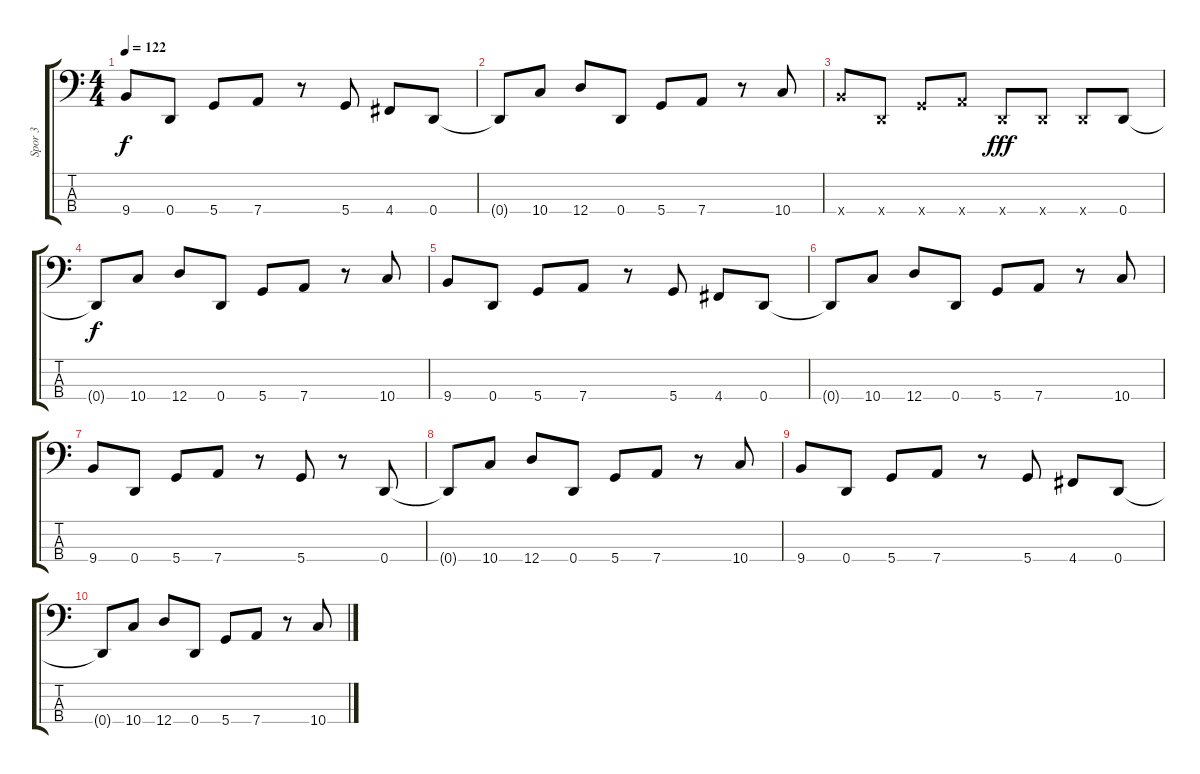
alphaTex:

\track ("Spor 3" "Spor 3") {instrument electricbassfinger}
\staff {score tabs}
\tuning (G2 D2 A1 D1) {hide}
\ts (4 4)
\tempo 122
\clef f4
\ks c
9.4.8{dy f} 0.4.8 5.4.8 7.4.8 r.8 5.4.8 4.4.8 0.4.8 |
0.4{t}.8 10.4.8 12.4.8 0.4.8 5.4.8 7.4.8 r.8 10.4.8 |
9.4{x}.8 0.4{x}.8 5.4{x}.8 7.4{x}.8 0.4{x}.8{dy fff} 0.4{x}.8 0.4{x}.8 0.4.8 |
0.4{t}.8{dy f} 10.4.8 12.4.8 0.4.8 5.4.8 7.4.8 r.8 10.4.8 |
9.4.8 0.4.8 5.4.8 7.4.8 r.8 5.4.8 4.4.8 0.4.8 |
0.4{t}.8 10.4.8 12.4.8 0.4.8 5.4.8 7.4.8 r.8 10.4.8 |
9.4.8 0.4.8 5.4.8 7.4.8 r.8 5.4.8 r.8 0.4.8 |
0.4{t}.8 10.4.8 12.4.8 0.4.8 5.4.8 7.4.8 r.8 10.4.8 |
9.4.8 0.4.8 5.4.8 7.4.8 r.8 5.4.8 4.4.8 0.4.8 |
0.4{t}.8 10.4.8 12.4.8 0.4.8 5.4.8 7.4.8 r.8 10.4.8
